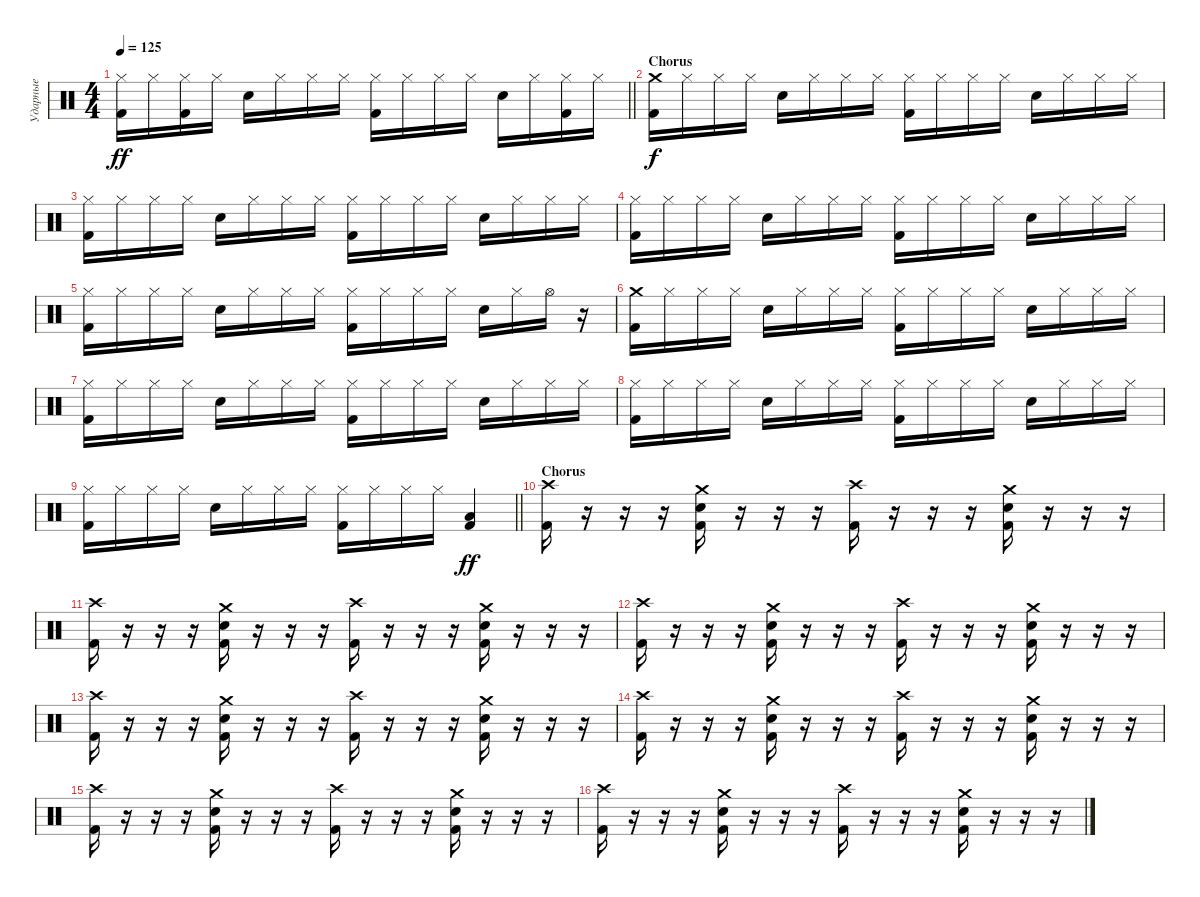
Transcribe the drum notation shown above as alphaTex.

\track ("Ударные" "Ударные") {instrument percussion}
\staff {score}
\articulation defaults
\ts (4 4)
\tempo 125
\clef neutral
\barLineRight lightlight
\ks c
("Hi-Hat (closed)" "Kick (hit) 2").16{dy ff} "Hi-Hat (closed)".16 ("Hi-Hat (closed)" "Kick (hit) 2").16 "Hi-Hat (closed)".16 "Electric Snare (hit)".16 "Hi-Hat (closed)".16 "Hi-Hat (closed)".16 "Hi-Hat (closed)".16 ("Hi-Hat (closed)" "Kick (hit) 2").16 "Hi-Hat (closed)".16 "Hi-Hat (closed)".16 "Hi-Hat (closed)".16 "Electric Snare (hit)".16 "Hi-Hat (closed)".16 ("Hi-Hat (closed)" "Kick (hit) 2").16 "Hi-Hat (closed)".16 |
\section ("" "Chorus")
("Crash medium (hit)" "Kick (hit) 2").16{dy f} "Hi-Hat (closed)".16 "Hi-Hat (closed)".16 "Hi-Hat (closed)".16 "Electric Snare (hit)".16 "Hi-Hat (closed)".16 "Hi-Hat (closed)".16 "Hi-Hat (closed)".16 ("Hi-Hat (closed)" "Kick (hit) 2").16 "Hi-Hat (closed)".16 "Hi-Hat (closed)".16 "Hi-Hat (closed)".16 "Electric Snare (hit)".16 "Hi-Hat (closed)".16 "Hi-Hat (closed)".16 "Hi-Hat (closed)".16 |
("Hi-Hat (closed)" "Kick (hit) 2").16 "Hi-Hat (closed)".16 "Hi-Hat (closed)".16 "Hi-Hat (closed)".16 "Electric Snare (hit)".16 "Hi-Hat (closed)".16 "Hi-Hat (closed)".16 "Hi-Hat (closed)".16 ("Hi-Hat (closed)" "Kick (hit) 2").16 "Hi-Hat (closed)".16 "Hi-Hat (closed)".16 "Hi-Hat (closed)".16 "Electric Snare (hit)".16 "Hi-Hat (closed)".16 "Hi-Hat (closed)".16 "Hi-Hat (closed)".16 |
("Hi-Hat (closed)" "Kick (hit) 2").16 "Hi-Hat (closed)".16 "Hi-Hat (closed)".16 "Hi-Hat (closed)".16 "Electric Snare (hit)".16 "Hi-Hat (closed)".16 "Hi-Hat (closed)".16 "Hi-Hat (closed)".16 ("Hi-Hat (closed)" "Kick (hit) 2").16 "Hi-Hat (closed)".16 "Hi-Hat (closed)".16 "Hi-Hat (closed)".16 "Electric Snare (hit)".16 "Hi-Hat (closed)".16 "Hi-Hat (closed)".16 "Hi-Hat (closed)".16 |
("Hi-Hat (closed)" "Kick (hit) 2").16 "Hi-Hat (closed)".16 "Hi-Hat (closed)".16 "Hi-Hat (closed)".16 "Electric Snare (hit)".16 "Hi-Hat (closed)".16 "Hi-Hat (closed)".16 "Hi-Hat (closed)".16 ("Hi-Hat (closed)" "Kick (hit) 2").16 "Hi-Hat (closed)".16 "Hi-Hat (closed)".16 "Hi-Hat (closed)".16 "Electric Snare (hit)".16 "Hi-Hat (closed)".16 "Hi-Hat (open)".16 r.16 |
("Crash medium (hit)" "Kick (hit) 2").16 "Hi-Hat (closed)".16 "Hi-Hat (closed)".16 "Hi-Hat (closed)".16 "Electric Snare (hit)".16 "Hi-Hat (closed)".16 "Hi-Hat (closed)".16 "Hi-Hat (closed)".16 ("Hi-Hat (closed)" "Kick (hit) 2").16 "Hi-Hat (closed)".16 "Hi-Hat (closed)".16 "Hi-Hat (closed)".16 "Electric Snare (hit)".16 "Hi-Hat (closed)".16 "Hi-Hat (closed)".16 "Hi-Hat (closed)".16 |
("Hi-Hat (closed)" "Kick (hit) 2").16 "Hi-Hat (closed)".16 "Hi-Hat (closed)".16 "Hi-Hat (closed)".16 "Electric Snare (hit)".16 "Hi-Hat (closed)".16 "Hi-Hat (closed)".16 "Hi-Hat (closed)".16 ("Hi-Hat (closed)" "Kick (hit) 2").16 "Hi-Hat (closed)".16 "Hi-Hat (closed)".16 "Hi-Hat (closed)".16 "Electric Snare (hit)".16 "Hi-Hat (closed)".16 "Hi-Hat (closed)".16 "Hi-Hat (closed)".16 |
("Hi-Hat (closed)" "Kick (hit) 2").16 "Hi-Hat (closed)".16 "Hi-Hat (closed)".16 "Hi-Hat (closed)".16 "Electric Snare (hit)".16 "Hi-Hat (closed)".16 "Hi-Hat (closed)".16 "Hi-Hat (closed)".16 ("Hi-Hat (closed)" "Kick (hit) 2").16 "Hi-Hat (closed)".16 "Hi-Hat (closed)".16 "Hi-Hat (closed)".16 "Electric Snare (hit)".16 "Hi-Hat (closed)".16 "Hi-Hat (closed)".16 "Hi-Hat (closed)".16 |
\barLineRight lightlight
("Hi-Hat (closed)" "Kick (hit) 2").16 "Hi-Hat (closed)".16 "Hi-Hat (closed)".16 "Hi-Hat (closed)".16 "Electric Snare (hit)".16 "Hi-Hat (closed)".16 "Hi-Hat (closed)".16 "Hi-Hat (closed)".16 ("Hi-Hat (closed)" "Kick (hit) 2").16 "Hi-Hat (closed)".16 "Hi-Hat (closed)".16 "Hi-Hat (closed)".16 ("Kick (hit) 2" "Low Floor Tom (hit)").4{dy ff} |
\section ("" "Chorus")
("Crash high (hit)" "Kick (hit) 2").16 r.16 r.16 r.16 ("Crash medium (hit)" "Electric Snare (hit)" "Kick (hit) 2").16 r.16 r.16 r.16 ("Crash high (hit)" "Kick (hit) 2").16 r.16 r.16 r.16 ("Crash medium (hit)" "Electric Snare (hit)" "Kick (hit) 2").16 r.16 r.16 r.16 |
("Crash high (hit)" "Kick (hit) 2").16 r.16 r.16 r.16 ("Crash medium (hit)" "Electric Snare (hit)" "Kick (hit) 2").16 r.16 r.16 r.16 ("Crash high (hit)" "Kick (hit) 2").16 r.16 r.16 r.16 ("Crash medium (hit)" "Electric Snare (hit)" "Kick (hit) 2").16 r.16 r.16 r.16 |
("Crash high (hit)" "Kick (hit) 2").16 r.16 r.16 r.16 ("Crash medium (hit)" "Electric Snare (hit)" "Kick (hit) 2").16 r.16 r.16 r.16 ("Crash high (hit)" "Kick (hit) 2").16 r.16 r.16 r.16 ("Crash medium (hit)" "Electric Snare (hit)" "Kick (hit) 2").16 r.16 r.16 r.16 |
("Crash high (hit)" "Kick (hit) 2").16 r.16 r.16 r.16 ("Crash medium (hit)" "Electric Snare (hit)" "Kick (hit) 2").16 r.16 r.16 r.16 ("Crash high (hit)" "Kick (hit) 2").16 r.16 r.16 r.16 ("Crash medium (hit)" "Electric Snare (hit)" "Kick (hit) 2").16 r.16 r.16 r.16 |
("Crash high (hit)" "Kick (hit) 2").16 r.16 r.16 r.16 ("Crash medium (hit)" "Electric Snare (hit)" "Kick (hit) 2").16 r.16 r.16 r.16 ("Crash high (hit)" "Kick (hit) 2").16 r.16 r.16 r.16 ("Crash medium (hit)" "Electric Snare (hit)" "Kick (hit) 2").16 r.16 r.16 r.16 |
("Crash high (hit)" "Kick (hit) 2").16 r.16 r.16 r.16 ("Crash medium (hit)" "Electric Snare (hit)" "Kick (hit) 2").16 r.16 r.16 r.16 ("Crash high (hit)" "Kick (hit) 2").16 r.16 r.16 r.16 ("Crash medium (hit)" "Electric Snare (hit)" "Kick (hit) 2").16 r.16 r.16 r.16 |
("Crash high (hit)" "Kick (hit) 2").16 r.16 r.16 r.16 ("Crash medium (hit)" "Electric Snare (hit)" "Kick (hit) 2").16 r.16 r.16 r.16 ("Crash high (hit)" "Kick (hit) 2").16 r.16 r.16 r.16 ("Crash medium (hit)" "Electric Snare (hit)" "Kick (hit) 2").16 r.16 r.16 r.16
